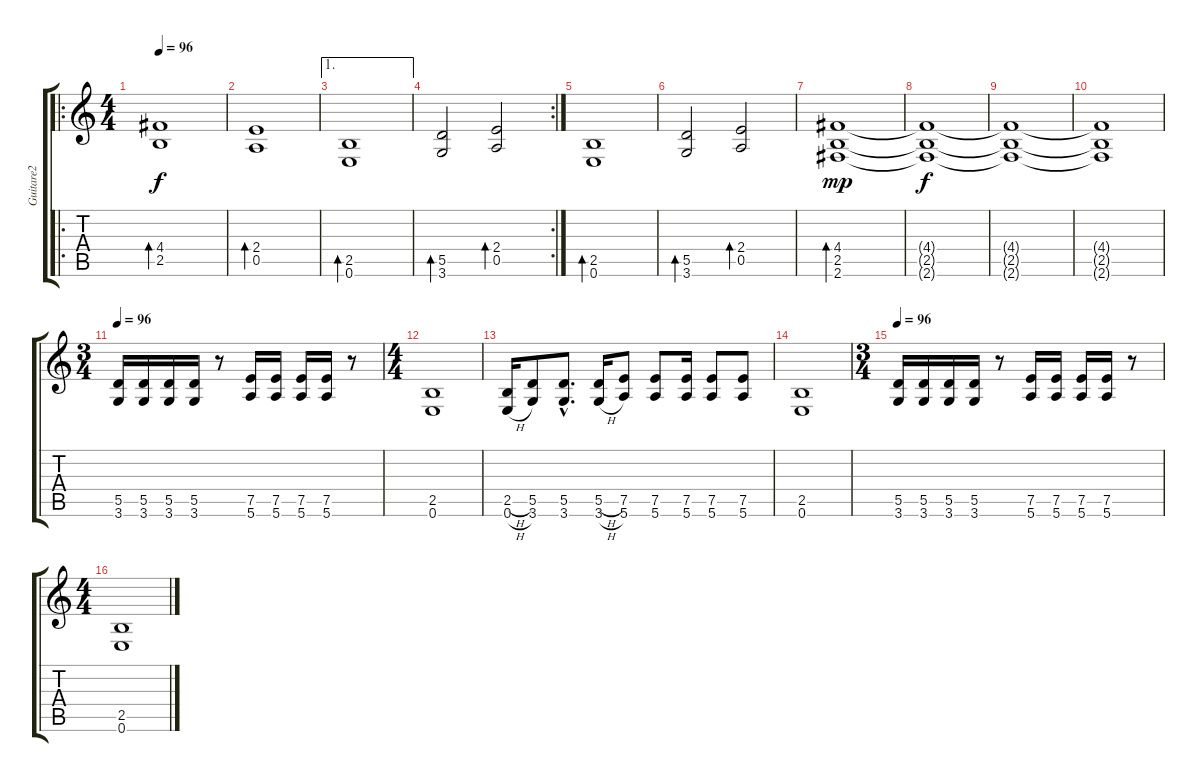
\track ("Guitare2" "Guitare2") {instrument distortionguitar}
\staff {score tabs}
\tuning (E4 B3 G3 D3 A2 E2) {hide}
\ro
\ts (4 4)
\tempo 96
\clef g2
\ks c
(4.4 2.5).1{bd 60 dy f} |
(2.4 0.5).1{bd 60} |
\ae 1
(2.5 0.6).1{bd 60} |
\rc 2
(5.5 3.6).2{bd 60} (2.4 0.5).2{bd 60} |
(2.5 0.6).1{bd 60} |
(5.5 3.6).2{bd 60} (2.4 0.5).2{bd 60} |
(4.4 2.5 2.6).1{bd 60 dy mp volume 10} |
(4.4{t} 2.5{t} 2.6{t}).1{dy f volume 11} |
(4.4{t} 2.5{t} 2.6{t}).1{volume 9} |
(4.4{t} 2.5{t} 2.6{t}).1{volume 7} |
\ts (3 4)
\tempo 96
(5.5 3.6).16{volume 13} (5.5 3.6).16 (5.5 3.6).16 (5.5 3.6).16 r.8 (7.5 5.6).16 (7.5 5.6).16 (7.5 5.6).16 (7.5 5.6).16 r.8 |
\ts (4 4)
(2.5 0.6).1 |
(2.5{h} 0.6{h}).16 (5.5 3.6).8 (5.5{hac} 3.6{hac}).8{d} (5.5{h} 3.6{h}).16 (7.5 5.6).8 (7.5 5.6).8 (7.5 5.6).16 (7.5 5.6).8 (7.5 5.6).8 |
(2.5 0.6).1 |
\ts (3 4)
\tempo 96
(5.5 3.6).16{volume 13} (5.5 3.6).16 (5.5 3.6).16 (5.5 3.6).16 r.8 (7.5 5.6).16 (7.5 5.6).16 (7.5 5.6).16 (7.5 5.6).16 r.8 |
\ts (4 4)
(2.5 0.6).1
